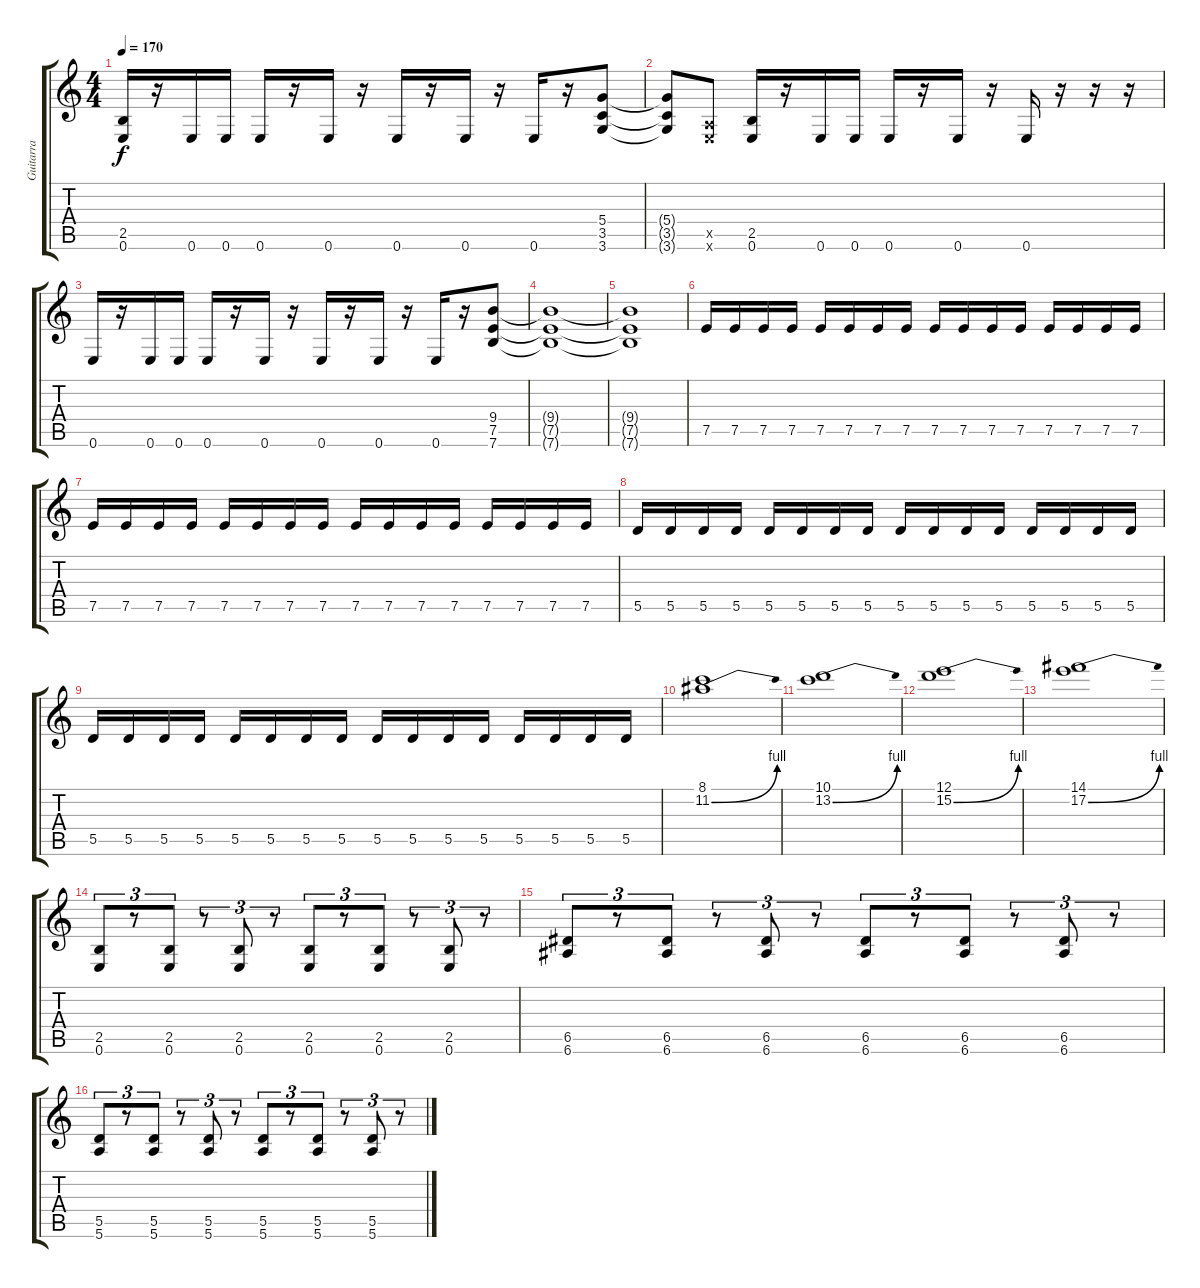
\track ("Guitarra" "Guitarra") {instrument distortionguitar}
\staff {score tabs}
\tuning (E4 B3 G3 D3 A2 E2) {hide}
\ts (4 4)
\tempo 170
\clef g2
\ks c
(2.5 0.6).16{dy f instrument distortionguitar} r.16 0.6.16 0.6.16 0.6.16 r.16 0.6.16 r.16 0.6.16 r.16 0.6.16 r.16 0.6.16 r.16 (5.4 3.5 3.6).8 |
(5.4{t} 3.5{t} 3.6{t}).8 (0.5{x} 0.6{x}).8 (2.5 0.6).16 r.16 0.6.16 0.6.16 0.6.16 r.16 0.6.16 r.16 0.6.16 r.16 r.16 r.16 |
0.6.16 r.16 0.6.16 0.6.16 0.6.16 r.16 0.6.16 r.16 0.6.16 r.16 0.6.16 r.16 0.6.16 r.16 (9.4 7.5 7.6).8 |
(9.4{t} 7.5{t} 7.6{t}).1 |
(9.4{t} 7.5{t} 7.6{t}).1 |
7.5.16 7.5.16 7.5.16 7.5.16 7.5.16 7.5.16 7.5.16 7.5.16 7.5.16 7.5.16 7.5.16 7.5.16 7.5.16 7.5.16 7.5.16 7.5.16 |
7.5.16 7.5.16 7.5.16 7.5.16 7.5.16 7.5.16 7.5.16 7.5.16 7.5.16 7.5.16 7.5.16 7.5.16 7.5.16 7.5.16 7.5.16 7.5.16 |
5.5.16 5.5.16 5.5.16 5.5.16 5.5.16 5.5.16 5.5.16 5.5.16 5.5.16 5.5.16 5.5.16 5.5.16 5.5.16 5.5.16 5.5.16 5.5.16 |
5.5.16 5.5.16 5.5.16 5.5.16 5.5.16 5.5.16 5.5.16 5.5.16 5.5.16 5.5.16 5.5.16 5.5.16 5.5.16 5.5.16 5.5.16 5.5.16 |
(8.1 11.2{be (bend 0 0 60 4)}).1 |
(10.1 13.2{be (bend 0 0 60 4)}).1 |
(12.1 15.2{be (bend 0 0 60 4)}).1 |
(14.1 17.2{be (bend 0 0 60 4)}).1 |
(2.5 0.6).8{tu (3 2)} r.8{tu (3 2)} (2.5 0.6).8{tu (3 2)} r.8{tu (3 2)} (2.5 0.6).8{tu (3 2)} r.8{tu (3 2)} (2.5 0.6).8{tu (3 2)} r.8{tu (3 2)} (2.5 0.6).8{tu (3 2)} r.8{tu (3 2)} (2.5 0.6).8{tu (3 2)} r.8{tu (3 2)} |
(6.5 6.6).8{tu (3 2)} r.8{tu (3 2)} (6.5 6.6).8{tu (3 2)} r.8{tu (3 2)} (6.5 6.6).8{tu (3 2)} r.8{tu (3 2)} (6.5 6.6).8{tu (3 2)} r.8{tu (3 2)} (6.5 6.6).8{tu (3 2)} r.8{tu (3 2)} (6.5 6.6).8{tu (3 2)} r.8{tu (3 2)} |
(5.5 5.6).8{tu (3 2)} r.8{tu (3 2)} (5.5 5.6).8{tu (3 2)} r.8{tu (3 2)} (5.5 5.6).8{tu (3 2)} r.8{tu (3 2)} (5.5 5.6).8{tu (3 2)} r.8{tu (3 2)} (5.5 5.6).8{tu (3 2)} r.8{tu (3 2)} (5.5 5.6).8{tu (3 2)} r.8{tu (3 2)}
